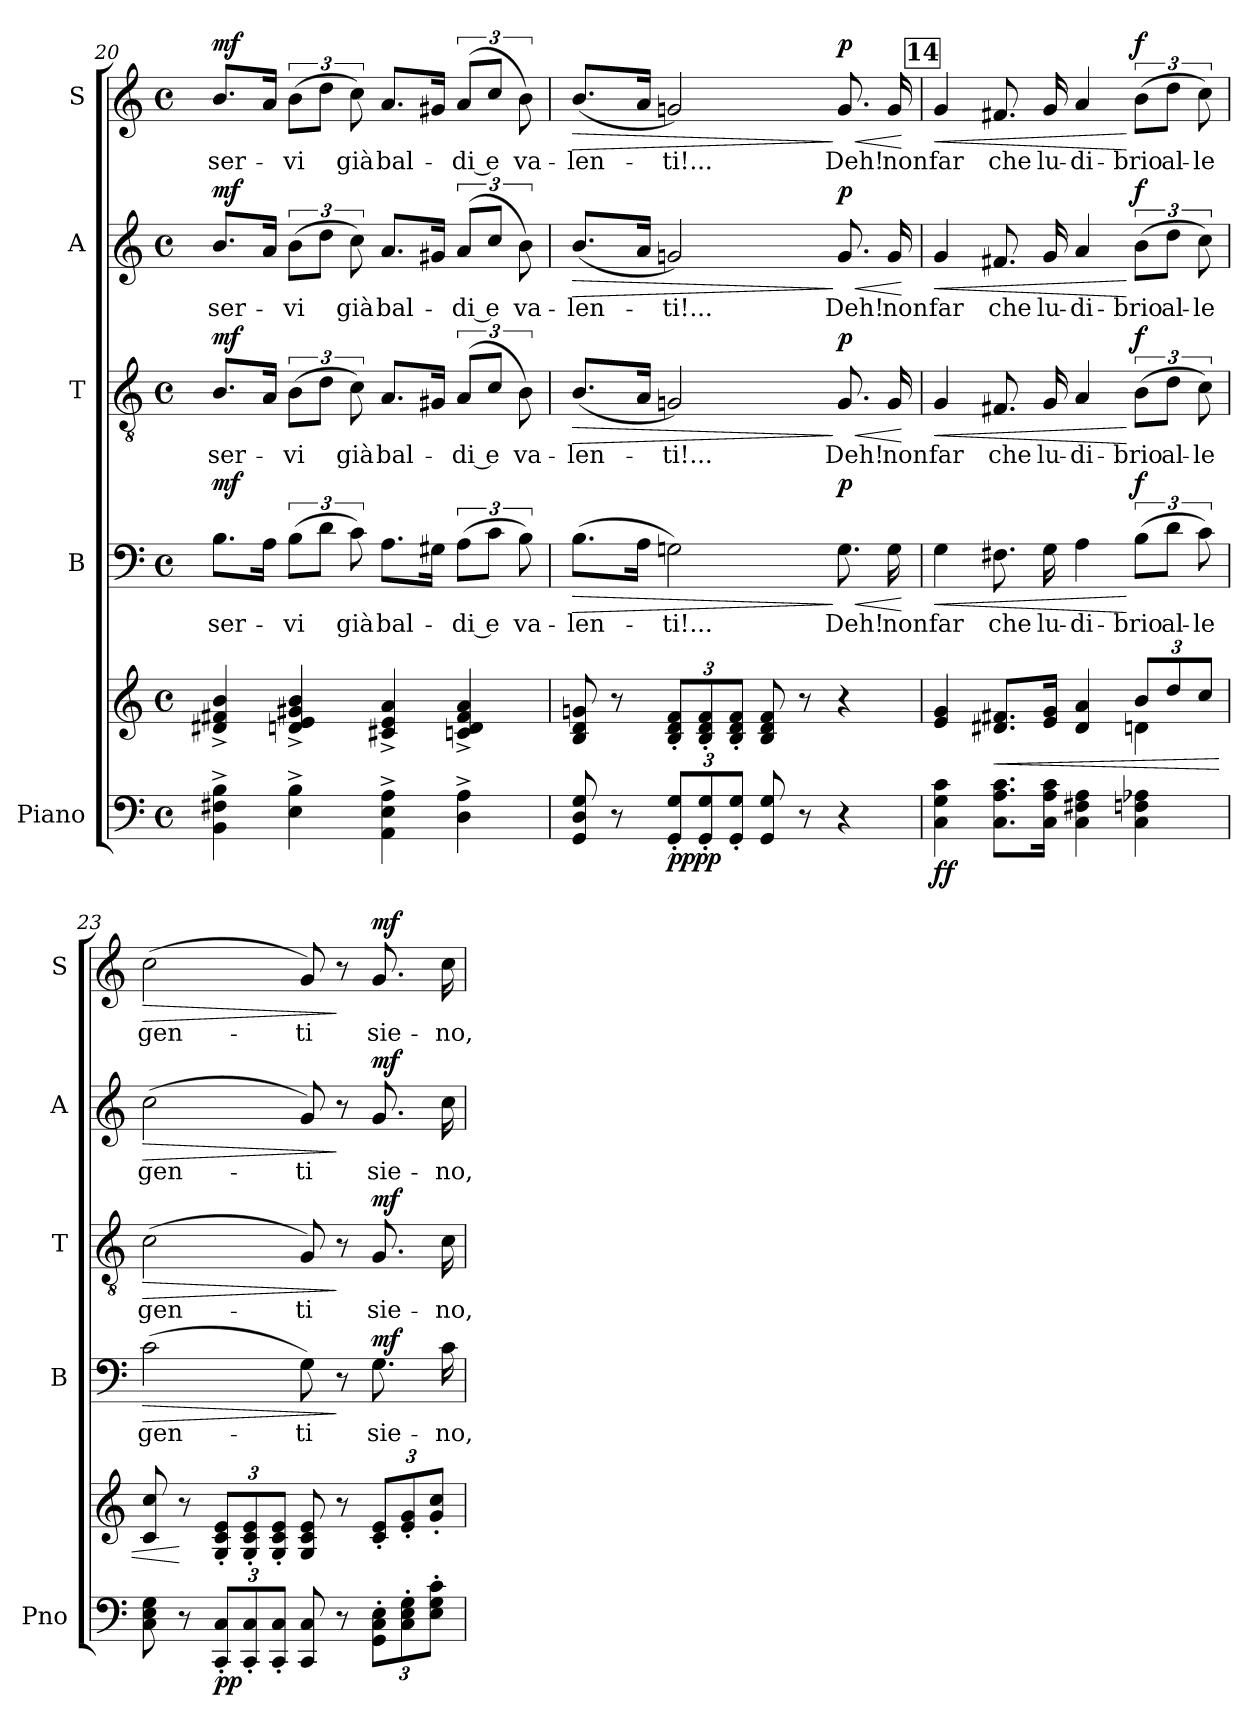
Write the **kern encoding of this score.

**kern	**kern	**dynam	**kern	**text	**dynam	**kern	**text	**dynam	**kern	**text	**dynam	**kern	**text	**dynam
*part5	*part5	*part5	*part4	*part4	*part4	*part3	*part3	*part3	*part2	*part2	*part2	*part1	*part1	*part1
*staff6	*staff5	*staff5/6	*staff4	*staff4	*staff4	*staff3	*staff3	*staff3	*staff2	*staff2	*staff2	*staff1	*staff1	*staff1
*I"Piano	*	*	*I"B	*	*	*I"T	*	*	*I"A	*	*	*I"S	*	*
*I'Pno	*	*	*I'B	*	*	*I'T	*	*	*I'A	*	*	*I'S	*	*
*clefF4	*clefG2	*	*clefF4	*	*	*clefGv2	*	*	*clefG2	*	*	*clefG2	*	*
*k[]	*k[]	*	*k[]	*	*	*k[]	*	*	*k[]	*	*	*k[]	*	*
*M4/4	*M4/4	*	*M4/4	*	*	*M4/4	*	*	*M4/4	*	*	*M4/4	*	*
*met(c)	*met(c)	*	*met(c)	*	*	*met(c)	*	*	*met(c)	*	*	*met(c)	*	*
=20	=20	=20	=20	=20	=20	=20	=20	=20	=20	=20	=20	=20	=20	=20
!	!	!	!	!	!LO:DY:a	!	!	!LO:DY:a	!	!	!LO:DY:a	!	!	!LO:DY:a
4BB\^ 4F#X\^ 4B\^	4d#X/^ 4f#X/^ 4b/^	.	8.B\L	ser-	mf	8.B/L	ser-	mf	8.b/L	ser-	mf	8.b/L	ser-	mf
.	.	.	16A\Jk	.	.	16A/Jk	.	.	16a/Jk	.	.	16a/Jk	.	.
4E\^ 4B\^	4dn/^ 4e/^ 4g#X/^ 4b/^	.	(12B\L	-vi	.	(12B\L	-vi	.	(12b\L	-vi	.	(12b\L	-vi	.
.	.	.	12d\J	.	.	12d\J	.	.	12dd\J	.	.	12dd\J	.	.
.	.	.	12c\)	già	.	12c\)	già	.	12cc\)	già	.	12cc\)	già	.
4AA\^ 4E\^ 4A\^	4c#X/^ 4e/^ 4a/^	.	8.A\L	bal-	.	8.A/L	bal-	.	8.a/L	bal-	.	8.a/L	bal-	.
.	.	.	16G#X\Jk	.	.	16G#X/Jk	.	.	16g#X/Jk	.	.	16g#X/Jk	.	.
4D\^ 4A\^	4cn/^ 4d/^ 4f#/^ 4a/^	.	(12A\L	-di e	.	(12A/L	-di e	.	(12a/L	-di e	.	(12a/L	-di e	.
.	.	.	12c\J	.	.	12c/J	.	.	12cc/J	.	.	12cc/J	.	.
.	.	.	12B\)	va-	.	12B\)	va-	.	12b\)	va-	.	12b\)	va-	.
=21	=21	=21	=21	=21	=21	=21	=21	=21	=21	=21	=21	=21	=21	=21
!	!	!	!	!	!LO:HP:b	!	!	!LO:HP:b	!	!	!LO:HP:b	!	!	!LO:HP:b
8GG/ 8D/ 8G/	8B/ 8d/ 8gn/	.	(8.B\L	-len-	>	(8.B/L	-len-	>	(8.b/L	-len-	>	(8.b/L	-len-	>
8r	8r	.	.	.	.	.	.	.	.	.	.	.	.	.
.	.	.	16A\Jk	.	.	16A/Jk	.	.	16a/Jk	.	.	16a/Jk	.	.
*Xbrackettup	*Xbrackettup	*	*	*	*	*	*	*	*	*	*	*	*	*
!	!	!LO:DY:b=2	!	!	!	!	!	!	!	!	!	!	!	!
!	!	!LO:DY:n=1:b	!	!	!	!	!	!	!	!	!	!	!	!
12GG/' 12G/'L	12B/' 12d/' 12f/'L	pp pp	2Gn\)	-ti!...	.	2Gn/)	-ti!...	.	2gn/)	-ti!...	.	2gn/)	-ti!...	.
12GG/' 12G/'	12B/' 12d/' 12f/'	.	.	.	.	.	.	.	.	.	.	.	.	.
12GG/' 12G/'J	12B/' 12d/' 12f/'J	.	.	.	.	.	.	.	.	.	.	.	.	.
8GG/ 8G/	8B/ 8d/ 8f/	.	.	.	.	.	.	.	.	.	.	.	.	.
8r	8r	.	.	.	.	.	.	.	.	.	.	.	.	.
!	!	!	!	!	!LO:HP:n=1:b	!	!	!LO:HP:n=1:b	!	!	!LO:HP:n=1:b	!	!	!LO:HP:n=1:b
!	!	!	!	!	!LO:DY:n=1:a	!	!	!LO:DY:n=1:a	!	!	!LO:DY:n=1:a	!	!	!LO:DY:n=1:a
4r	4r	.	8.G\	Deh!	] < p	8.G/	Deh!	] < p	8.g/	Deh!	] < p	8.g/	Deh!	] < p
.	.	.	16G\	non	.	16G/	non	.	16g/	non	.	16g/	non	.
.	.	.	.	.	[	.	.	[	.	.	[	.	.	[
!!LO:PB:g=z
!!LO:REH:place=s1:a:B:fs=14:t=14
=22	=22	=22	=22	=22	=22	=22	=22	=22	=22	=22	=22	=22	=22	=22
*	*^	*	*	*	*	*	*	*	*	*	*	*	*	*
!	!	!	!LO:DY:b=2	!	!	!LO:HP:b	!	!	!LO:HP:b	!	!	!LO:HP:b	!	!	!LO:HP:b
!	!	!	!LO:DY:n=1:b	!	!	!	!	!	!	!	!	!	!	!	!
4C\ 4G\ 4c\	4e/ 4g/	2.rcyy	f f	4G\	far	<	4G/	far	<	4g/	far	<	4g/	far	<
!	!	!	!LO:HP:b	!	!	!	!	!	!	!	!	!	!	!	!
8.C\ 8.A\ 8.c\L	8.d#X/ 8.f#X/L	.	<	8.F#X\	che	.	8.F#X/	che	.	8.f#X/	che	.	8.f#X/	che	.
16C\ 16A\ 16c\Jk	16e/ 16g/Jk	.	.	16G\	lu-	.	16G/	lu-	.	16g/	lu-	.	16g/	lu-	.
4C\ 4F#X\ 4A\	4d#/ 4a/	.	.	4A\	-di-	.	4A/	-di-	.	4a/	-di-	.	4a/	-di-	.
!	!	!	!	!	!	!LO:DY:n=1:a	!	!	!LO:DY:n=1:a	!	!	!LO:DY:n=1:a	!	!	!LO:DY:n=1:a
4C\ 4Fn\ 4A-X\	12b/L	4dn\	.	(12B\L	-brio	[ f	(12B\L	-brio	[ f	(12b\L	-brio	[ f	(12b\L	-brio	[ f
.	12dd/	.	.	12d\J	al-	.	12d\J	al-	.	12dd\J	al-	.	12dd\J	al-	.
.	12cc/J	.	.	12c\)	-le	.	12c\)	-le	.	12cc\)	-le	.	12cc\)	-le	.
*	*v	*v	*	*	*	*	*	*	*	*	*	*	*	*	*
=23	=23	=23	=23	=23	=23	=23	=23	=23	=23	=23	=23	=23	=23	=23
!	!	!	!	!	!LO:HP:b	!	!	!LO:HP:b	!	!	!LO:HP:b	!	!	!LO:HP:b
8C\ 8E\ 8G\	8c/ 8cc/	.	(2c\	gen-	>	(2c\	gen-	>	(2cc\	gen-	>	(2cc\	gen-	>
8r	8r	[	.	.	.	.	.	.	.	.	.	.	.	.
!	!	!LO:DY:b=2	!	!	!	!	!	!	!	!	!	!	!	!
!	!	!LO:DY:n=1:b	!	!	!	!	!	!	!	!	!	!	!	!
12CC/' 12C/'L	12G/' 12c/' 12e/'L	p p	.	.	.	.	.	.	.	.	.	.	.	.
12CC/' 12C/'	12G/' 12c/' 12e/'	.	.	.	.	.	.	.	.	.	.	.	.	.
12CC/' 12C/'J	12G/' 12c/' 12e/'J	.	.	.	.	.	.	.	.	.	.	.	.	.
8CC/ 8C/	8G/ 8c/ 8e/	.	8G\)	-ti	.	8G/)	-ti	.	8g/)	-ti	.	8g/)	-ti	.
8r	8r	.	8r	.	]	8r	.	]	8r	.	]	8r	.	]
!	!	!	!	!	!LO:DY:a	!	!	!LO:DY:a	!	!	!LO:DY:a	!	!	!LO:DY:a
12GG\' 12C\' 12E\'L	12c/' 12e/'L	.	8.G\	sie-	mf	8.G/	sie-	mf	8.g/	sie-	mf	8.g/	sie-	mf
12C\' 12E\' 12G\'	12e/' 12g/'	.	.	.	.	.	.	.	.	.	.	.	.	.
12E\' 12G\' 12c\'J	12g/' 12cc/'J	.	.	.	.	.	.	.	.	.	.	.	.	.
.	.	.	16c\	-no,	.	16c\	-no,	.	16cc\	-no,	.	16cc\	-no,	.
=	=	=	=	=	=	=	=	=	=	=	=	=	=	=
*-	*-	*-	*-	*-	*-	*-	*-	*-	*-	*-	*-	*-	*-	*-
